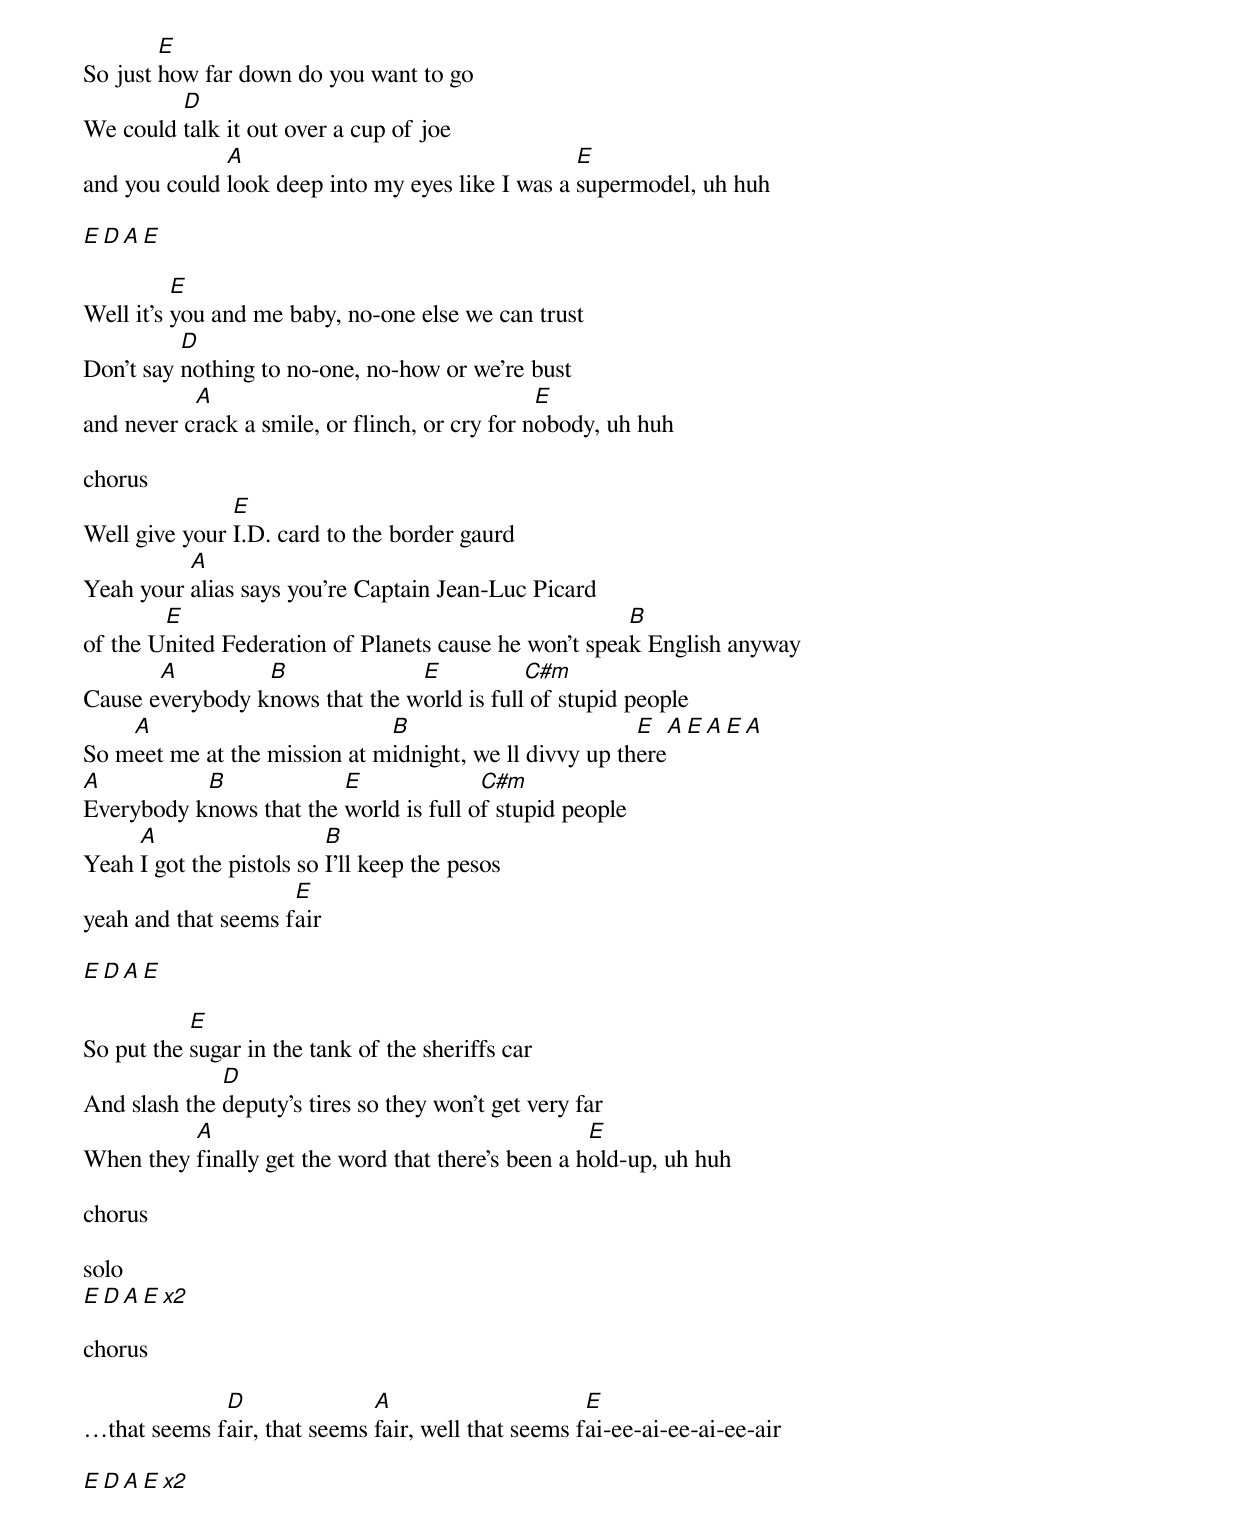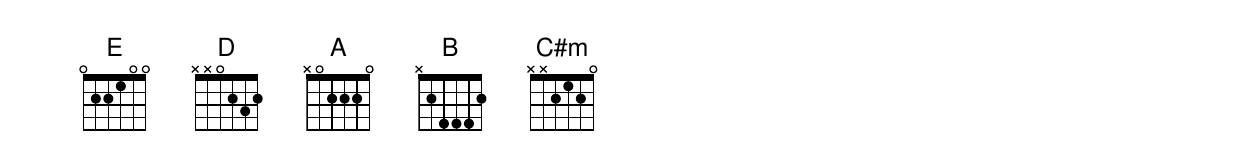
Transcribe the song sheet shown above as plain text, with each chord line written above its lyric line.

	E
So just how far down do you want to go
         D
We could talk it out over a cup of joe
              A                                   E
and you could look deep into my eyes like I was a supermodel, uh huh

E	D	A	E

          E
Well it's you and me baby, no-one else we can trust
          D
Don't say nothing to no-one, no-how or we're bust
           A                                    E
and never crack a smile, or flinch, or cry for nobody, uh huh

chorus
               E
Well give your I.D. card to the border gaurd
          A
Yeah your alias says you're Captain Jean-Luc Picard
        E                                              B
of the United Federation of Planets cause he won't speak English anyway
       A         B              E           C#m
Cause everybody knows that the world is full of stupid people
    A                         B                         E      A E A E A
So meet me at the mission at midnight, we ll divvy up there
A          B             E              C#m
Everybody knows that the world is full of stupid people
     A                    B
Yeah I got the pistols so I'll keep the pesos
                     E
yeah and that seems fair

E	D	A	E

           E
So put the sugar in the tank of the sheriffs car
              D
And slash the deputy's tires so they won't get very far
          A                                         E
When they finally get the word that there's been a hold-up, uh huh

chorus

solo
E D A E x2

chorus

             D               A                      E
…that seems fair, that seems fair, well that seems fai-ee-ai-ee-ai-ee-air

E D A E x2
